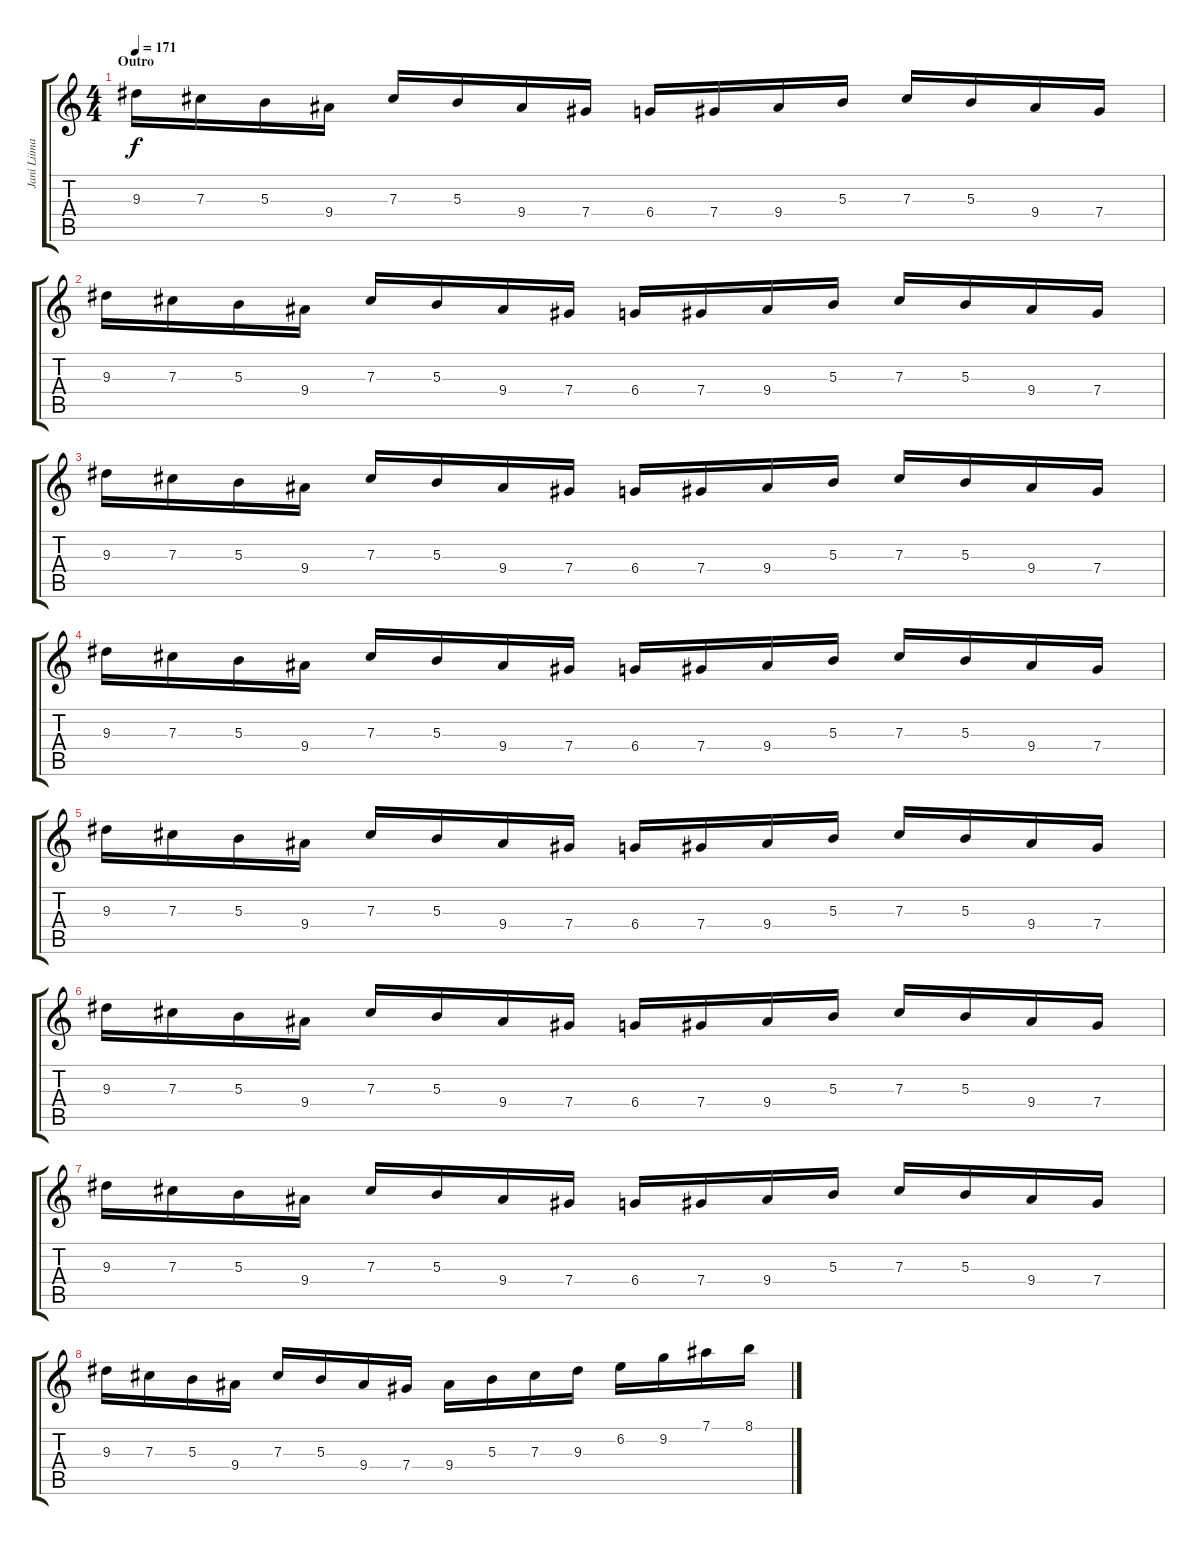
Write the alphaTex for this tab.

\track ("Jani Liimatainen" "Jani Liima") {instrument distortionguitar}
\staff {score tabs}
\tuning (Eb4 Bb3 Gb3 Db3 Ab2 Eb2) {hide}
\ts (4 4)
\section ("" "Outro")
\tempo 171
\clef g2
\ks aminor
9.3.16{dy f} 7.3.16 5.3.16 9.4.16 7.3.16 5.3.16 9.4.16 7.4.16 6.4.16 7.4.16 9.4.16 5.3.16 7.3.16 5.3.16 9.4.16 7.4.16 |
9.3.16 7.3.16 5.3.16 9.4.16 7.3.16 5.3.16 9.4.16 7.4.16 6.4.16 7.4.16 9.4.16 5.3.16 7.3.16 5.3.16 9.4.16 7.4.16 |
9.3.16 7.3.16 5.3.16 9.4.16 7.3.16 5.3.16 9.4.16 7.4.16 6.4.16 7.4.16 9.4.16 5.3.16 7.3.16 5.3.16 9.4.16 7.4.16 |
9.3.16 7.3.16 5.3.16 9.4.16 7.3.16 5.3.16 9.4.16 7.4.16 6.4.16 7.4.16 9.4.16 5.3.16 7.3.16 5.3.16 9.4.16 7.4.16 |
9.3.16 7.3.16 5.3.16 9.4.16 7.3.16 5.3.16 9.4.16 7.4.16 6.4.16 7.4.16 9.4.16 5.3.16 7.3.16 5.3.16 9.4.16 7.4.16 |
9.3.16 7.3.16 5.3.16 9.4.16 7.3.16 5.3.16 9.4.16 7.4.16 6.4.16 7.4.16 9.4.16 5.3.16 7.3.16 5.3.16 9.4.16 7.4.16 |
9.3.16 7.3.16 5.3.16 9.4.16 7.3.16 5.3.16 9.4.16 7.4.16 6.4.16 7.4.16 9.4.16 5.3.16 7.3.16 5.3.16 9.4.16 7.4.16 |
9.3.16 7.3.16 5.3.16 9.4.16 7.3.16 5.3.16 9.4.16 7.4.16 9.4.16 5.3.16 7.3.16 9.3.16 6.2.16 9.2.16 7.1.16 8.1.16
